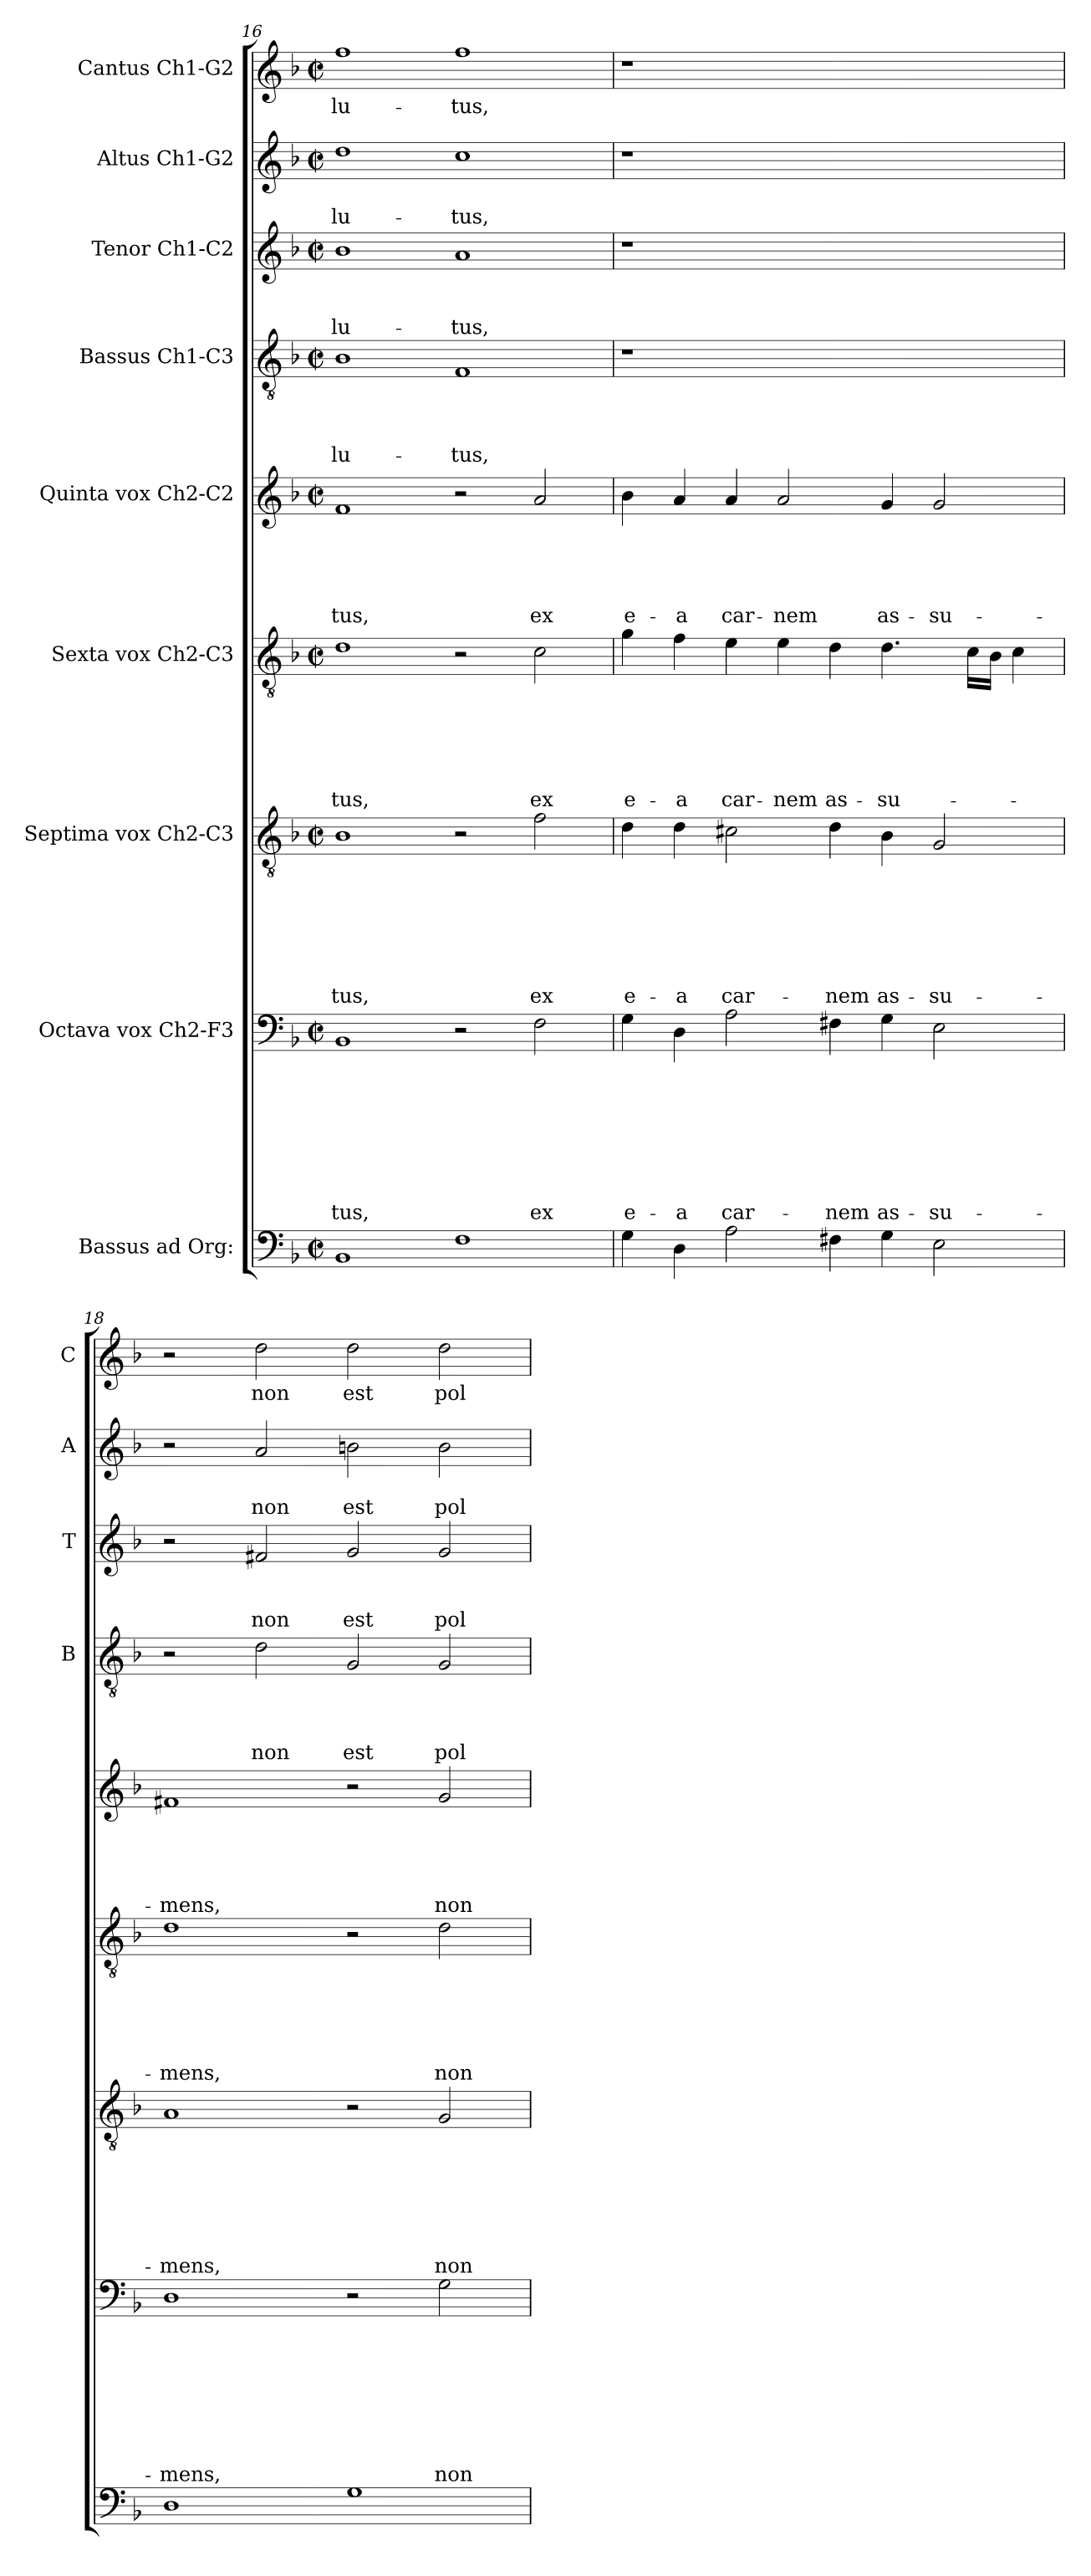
**kern	**kern	**text	**text	**text	**text	**text	**text	**text	**text	**kern	**text	**text	**text	**text	**text	**text	**text	**kern	**text	**text	**text	**text	**text	**text	**kern	**text	**text	**text	**text	**text	**kern	**text	**text	**text	**text	**kern	**text	**text	**text	**kern	**text	**text	**kern	**text
*part9	*part8	*part8	*part8	*part8	*part8	*part8	*part8	*part8	*part8	*part7	*part7	*part7	*part7	*part7	*part7	*part7	*part7	*part6	*part6	*part6	*part6	*part6	*part6	*part6	*part5	*part5	*part5	*part5	*part5	*part5	*part4	*part4	*part4	*part4	*part4	*part3	*part3	*part3	*part3	*part2	*part2	*part2	*part1	*part1
*staff9	*staff8	*staff8	*staff8	*staff8	*staff8	*staff8	*staff8	*staff8	*staff8	*staff7	*staff7	*staff7	*staff7	*staff7	*staff7	*staff7	*staff7	*staff6	*staff6	*staff6	*staff6	*staff6	*staff6	*staff6	*staff5	*staff5	*staff5	*staff5	*staff5	*staff5	*staff4	*staff4	*staff4	*staff4	*staff4	*staff3	*staff3	*staff3	*staff3	*staff2	*staff2	*staff2	*staff1	*staff1
*I"Bassus ad Org:	*I"Octava vox Ch2-F3	*	*	*	*	*	*	*	*	*I"Septima vox Ch2-C3	*	*	*	*	*	*	*	*I"Sexta vox Ch2-C3	*	*	*	*	*	*	*I"Quinta vox Ch2-C2	*	*	*	*	*	*I"Bassus Ch1-C3	*	*	*	*	*I"Tenor Ch1-C2	*	*	*	*I"Altus Ch1-G2	*	*	*I"Cantus Ch1-G2	*
*	*	*	*	*	*	*	*	*	*	*	*	*	*	*	*	*	*	*	*	*	*	*	*	*	*	*	*	*	*	*	*I'B	*	*	*	*	*I'T	*	*	*	*I'A	*	*	*I'C	*
*clefF4	*clefF4	*	*	*	*	*	*	*	*	*clefGv2	*	*	*	*	*	*	*	*clefGv2	*	*	*	*	*	*	*clefG2	*	*	*	*	*	*clefGv2	*	*	*	*	*clefG2	*	*	*	*clefG2	*	*	*clefG2	*
*k[b-]	*k[b-]	*	*	*	*	*	*	*	*	*k[b-]	*	*	*	*	*	*	*	*k[b-]	*	*	*	*	*	*	*k[b-]	*	*	*	*	*	*k[b-]	*	*	*	*	*k[b-]	*	*	*	*k[b-]	*	*	*k[b-]	*
*F:	*F:	*	*	*	*	*	*	*	*	*F:	*	*	*	*	*	*	*	*F:	*	*	*	*	*	*	*F:	*	*	*	*	*	*F:	*	*	*	*	*F:	*	*	*	*F:	*	*	*F:	*
*M2/2	*M2/2	*	*	*	*	*	*	*	*	*M2/2	*	*	*	*	*	*	*	*M2/2	*	*	*	*	*	*	*M2/2	*	*	*	*	*	*M2/2	*	*	*	*	*M2/2	*	*	*	*M2/2	*	*	*M2/2	*
*met(c|)	*met(c|)	*	*	*	*	*	*	*	*	*met(c|)	*	*	*	*	*	*	*	*met(c|)	*	*	*	*	*	*	*met(c|)	*	*	*	*	*	*met(c|)	*	*	*	*	*met(c|)	*	*	*	*met(c|)	*	*	*met(c|)	*
=16	=16	=16	=16	=16	=16	=16	=16	=16	=16	=16	=16	=16	=16	=16	=16	=16	=16	=16	=16	=16	=16	=16	=16	=16	=16	=16	=16	=16	=16	=16	=16	=16	=16	=16	=16	=16	=16	=16	=16	=16	=16	=16	=16	=16
!	!	!	!	!	!	!	!	!	!LO:LY:b	!	!	!	!	!	!	!	!LO:LY:b	!	!	!	!	!	!	!LO:LY:b	!	!	!	!	!	!LO:LY:b	!	!	!	!	!LO:LY:b	!	!	!	!LO:LY:b	!	!	!LO:LY:b	!	!LO:LY:b
1BB-	1BB-	.	.	.	.	.	.	.	-tus,	1B-	.	.	.	.	.	.	-tus,	1d	.	.	.	.	.	-tus,	1f	.	.	.	.	-tus,	1B-	.	.	.	-lu-	1b-	.	.	-lu-	1dd	.	-lu-	1ff	-lu-
!	!	!	!	!	!	!	!	!	!	!	!	!	!	!	!	!	!	!	!	!	!	!	!	!	!	!	!	!	!	!	!	!	!	!	!LO:LY:b	!	!	!	!LO:LY:b	!	!	!LO:LY:b	!	!LO:LY:b
1F	2r	.	.	.	.	.	.	.	.	2r	.	.	.	.	.	.	.	2r	.	.	.	.	.	.	2r	.	.	.	.	.	1F	.	.	.	-tus,	1a	.	.	-tus,	1cc	.	-tus,	1ff	-tus,
!	!	!	!	!	!	!	!	!	!LO:LY:b	!	!	!	!	!	!	!	!LO:LY:b	!	!	!	!	!	!	!LO:LY:b	!	!	!	!	!	!LO:LY:b	!	!	!	!	!	!	!	!	!	!	!	!	!	!
.	2F\	.	.	.	.	.	.	.	ex	2f\	.	.	.	.	.	.	ex	2c\	.	.	.	.	.	ex	2a/	.	.	.	.	ex	.	.	.	.	.	.	.	.	.	.	.	.	.	.
=17	=17	=17	=17	=17	=17	=17	=17	=17	=17	=17	=17	=17	=17	=17	=17	=17	=17	=17	=17	=17	=17	=17	=17	=17	=17	=17	=17	=17	=17	=17	=17	=17	=17	=17	=17	=17	=17	=17	=17	=17	=17	=17	=17	=17
!	!	!	!	!	!	!	!	!	!LO:LY:b	!	!	!	!	!	!	!	!LO:LY:b	!	!	!	!	!	!	!LO:LY:b	!	!	!	!	!	!LO:LY:b	!	!	!	!	!	!	!	!	!	!	!	!	!	!
4G\	4G\	.	.	.	.	.	.	.	e-	4d\	.	.	.	.	.	.	e-	4g\	.	.	.	.	.	e-	4b-\	.	.	.	.	e-	1r	.	.	.	.	1r	.	.	.	1r	.	.	1r	.
!	!	!	!	!	!	!	!	!	!LO:LY:b	!	!	!	!	!	!	!	!LO:LY:b	!	!	!	!	!	!	!LO:LY:b	!	!	!	!	!	!LO:LY:b	!	!	!	!	!	!	!	!	!	!	!	!	!	!
4D\	4D\	.	.	.	.	.	.	.	-a	4d\	.	.	.	.	.	.	-a	4f\	.	.	.	.	.	-a	4a/	.	.	.	.	-a	.	.	.	.	.	.	.	.	.	.	.	.	.	.
!	!	!	!	!	!	!	!	!	!LO:LY:b	!	!	!	!	!	!	!	!LO:LY:b	!	!	!	!	!	!	!LO:LY:b	!	!	!	!	!	!LO:LY:b	!	!	!	!	!	!	!	!	!	!	!	!	!	!
2A\	2A\	.	.	.	.	.	.	.	car-	2c#X\	.	.	.	.	.	.	car-	4e\	.	.	.	.	.	car-	4a/	.	.	.	.	car-	.	.	.	.	.	.	.	.	.	.	.	.	.	.
!	!	!	!	!	!	!	!	!	!	!	!	!	!	!	!	!	!	!	!	!	!	!	!	!LO:LY:b	!	!	!	!	!	!LO:LY:b	!	!	!	!	!	!	!	!	!	!	!	!	!	!
.	.	.	.	.	.	.	.	.	.	.	.	.	.	.	.	.	.	4e\	.	.	.	.	.	-nem	2a/	.	.	.	.	-nem	.	.	.	.	.	.	.	.	.	.	.	.	.	.
!	!	!	!	!	!	!	!	!	!LO:LY:b	!	!	!	!	!	!	!	!LO:LY:b	!	!	!	!	!	!	!LO:LY:b	!	!	!	!	!	!	!	!	!	!	!	!	!	!	!	!	!	!	!	!
4F#X\	4F#X\	.	.	.	.	.	.	.	-nem	4d\	.	.	.	.	.	.	-nem	4d\	.	.	.	.	.	as-	.	.	.	.	.	.	1ryy	.	.	.	.	1ryy	.	.	.	1ryy	.	.	1ryy	.
!	!	!	!	!	!	!	!	!	!LO:LY:b	!	!	!	!	!	!	!	!LO:LY:b	!	!	!	!	!	!	!LO:LY:b	!	!	!	!	!	!LO:LY:b	!	!	!	!	!	!	!	!	!	!	!	!	!	!
4G\	4G\	.	.	.	.	.	.	.	as-	4B-\	.	.	.	.	.	.	as-	4.d\	.	.	.	.	.	-su-	4g/	.	.	.	.	as-	.	.	.	.	.	.	.	.	.	.	.	.	.	.
!	!	!	!	!	!	!	!	!	!LO:LY:b	!	!	!	!	!	!	!	!LO:LY:b	!	!	!	!	!	!	!	!	!	!	!	!	!LO:LY:b	!	!	!	!	!	!	!	!	!	!	!	!	!	!
2E\	2E\	.	.	.	.	.	.	.	-su-	2G/	.	.	.	.	.	.	-su-	.	.	.	.	.	.	.	2g/	.	.	.	.	-su-	.	.	.	.	.	.	.	.	.	.	.	.	.	.
.	.	.	.	.	.	.	.	.	.	.	.	.	.	.	.	.	.	16c\LL	.	.	.	.	.	.	.	.	.	.	.	.	.	.	.	.	.	.	.	.	.	.	.	.	.	.
.	.	.	.	.	.	.	.	.	.	.	.	.	.	.	.	.	.	16B-\JJ	.	.	.	.	.	.	.	.	.	.	.	.	.	.	.	.	.	.	.	.	.	.	.	.	.	.
.	.	.	.	.	.	.	.	.	.	.	.	.	.	.	.	.	.	4c\	.	.	.	.	.	.	.	.	.	.	.	.	.	.	.	.	.	.	.	.	.	.	.	.	.	.
=18	=18	=18	=18	=18	=18	=18	=18	=18	=18	=18	=18	=18	=18	=18	=18	=18	=18	=18	=18	=18	=18	=18	=18	=18	=18	=18	=18	=18	=18	=18	=18	=18	=18	=18	=18	=18	=18	=18	=18	=18	=18	=18	=18	=18
!	!	!	!	!	!	!	!	!	!LO:LY:b	!	!	!	!	!	!	!	!LO:LY:b	!	!	!	!	!	!	!LO:LY:b	!	!	!	!	!	!LO:LY:b	!	!	!	!	!	!	!	!	!	!	!	!	!	!
1D	1D	.	.	.	.	.	.	.	-mens,	1A	.	.	.	.	.	.	-mens,	1d	.	.	.	.	.	-mens,	1f#X	.	.	.	.	-mens,	2r	.	.	.	.	2r	.	.	.	2r	.	.	2r	.
!	!	!	!	!	!	!	!	!	!	!	!	!	!	!	!	!	!	!	!	!	!	!	!	!	!	!	!	!	!	!	!	!	!	!	!LO:LY:b	!	!	!	!LO:LY:b	!	!	!LO:LY:b	!	!LO:LY:b
.	.	.	.	.	.	.	.	.	.	.	.	.	.	.	.	.	.	.	.	.	.	.	.	.	.	.	.	.	.	.	2d\	.	.	.	non	2f#X/	.	.	non	2a/	.	non	2dd\	non
!	!	!	!	!	!	!	!	!	!	!	!	!	!	!	!	!	!	!	!	!	!	!	!	!	!	!	!	!	!	!	!	!	!	!	!LO:LY:b	!	!	!	!LO:LY:b	!	!	!LO:LY:b	!	!LO:LY:b
1G	2r	.	.	.	.	.	.	.	.	2r	.	.	.	.	.	.	.	2r	.	.	.	.	.	.	2r	.	.	.	.	.	2G/	.	.	.	est	2g/	.	.	est	2bn\	.	est	2dd\	est
!	!	!	!	!	!	!	!	!	!LO:LY:b	!	!	!	!	!	!	!	!LO:LY:b	!	!	!	!	!	!	!LO:LY:b	!	!	!	!	!	!LO:LY:b	!	!	!	!	!LO:LY:b	!	!	!	!LO:LY:b	!	!	!LO:LY:b	!	!LO:LY:b
.	2G\	.	.	.	.	.	.	.	non	2G/	.	.	.	.	.	.	non	2d\	.	.	.	.	.	non	2g/	.	.	.	.	non	2G/	.	.	.	pol-	2g/	.	.	pol-	2b\	.	pol-	2dd\	pol-
=	=	=	=	=	=	=	=	=	=	=	=	=	=	=	=	=	=	=	=	=	=	=	=	=	=	=	=	=	=	=	=	=	=	=	=	=	=	=	=	=	=	=	=	=
*-	*-	*-	*-	*-	*-	*-	*-	*-	*-	*-	*-	*-	*-	*-	*-	*-	*-	*-	*-	*-	*-	*-	*-	*-	*-	*-	*-	*-	*-	*-	*-	*-	*-	*-	*-	*-	*-	*-	*-	*-	*-	*-	*-	*-
